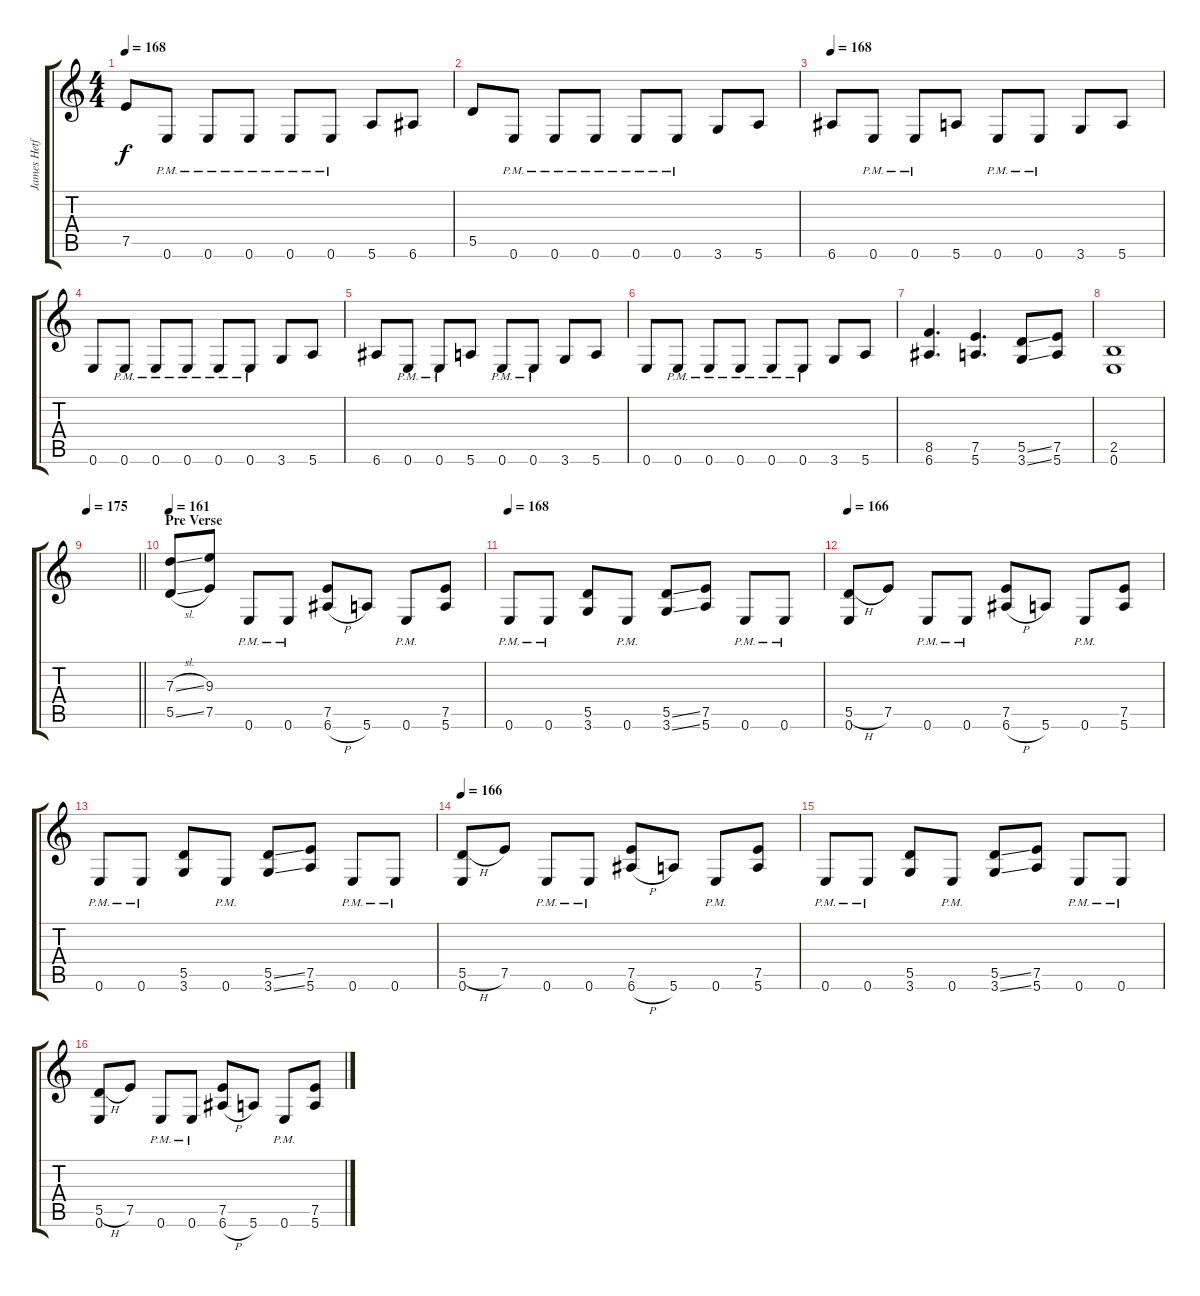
\track ("James Hetfield" "James Hetf") {instrument overdrivenguitar}
\staff {score tabs}
\tuning (E4 B3 G3 D3 A2 E2) {hide}
\ts (4 4)
\tempo 168
\clef g2
\ks c
7.5.8{dy f} 0.6{pm}.8 0.6{pm}.8 0.6{pm}.8 0.6{pm}.8 0.6{pm}.8 5.6.8 6.6.8 |
5.5.8 0.6{pm}.8 0.6{pm}.8 0.6{pm}.8 0.6{pm}.8 0.6{pm}.8 3.6.8 5.6.8 |
\tempo 168
6.6.8 0.6{pm}.8 0.6{pm}.8 5.6.8 0.6{pm}.8 0.6{pm}.8 3.6.8 5.6.8 |
0.6.8 0.6{pm}.8 0.6{pm}.8 0.6{pm}.8 0.6{pm}.8 0.6{pm}.8 3.6.8 5.6.8 |
6.6.8 0.6{pm}.8 0.6{pm}.8 5.6.8 0.6{pm}.8 0.6{pm}.8 3.6.8 5.6.8 |
0.6.8 0.6{pm}.8 0.6{pm}.8 0.6{pm}.8 0.6{pm}.8 0.6{pm}.8 3.6.8 5.6.8 |
(8.5 6.6).4{d} (7.5 5.6).4{d} (5.5{ss} 3.6{ss}).8 (7.5 5.6).8 |
(2.5 0.6).1 |
\tempo 175
\barLineRight lightlight
|
\section ("" "Pre Verse")
\tempo 161
(7.3{sl} 5.5{sl}).8 (9.3 7.5).8 0.6{pm}.8 0.6{pm}.8 (7.5 6.6{h}).8 5.6.8 0.6{pm}.8 (7.5 5.6).8 |
\tempo 168
0.6{pm}.8 0.6{pm}.8 (5.5 3.6).8 0.6{pm}.8 (5.5{ss} 3.6{ss}).8 (7.5 5.6).8 0.6{pm}.8 0.6{pm}.8 |
\tempo 166
(5.5{h} 0.6).8 7.5.8 0.6{pm}.8 0.6{pm}.8 (7.5 6.6{h}).8 5.6.8 0.6{pm}.8 (7.5 5.6).8 |
0.6{pm}.8 0.6{pm}.8 (5.5 3.6).8 0.6{pm}.8 (5.5{ss} 3.6{ss}).8 (7.5 5.6).8 0.6{pm}.8 0.6{pm}.8 |
\tempo 166
(5.5{h} 0.6).8 7.5.8 0.6{pm}.8 0.6{pm}.8 (7.5 6.6{h}).8 5.6.8 0.6{pm}.8 (7.5 5.6).8 |
0.6{pm}.8 0.6{pm}.8 (5.5 3.6).8 0.6{pm}.8 (5.5{ss} 3.6{ss}).8 (7.5 5.6).8 0.6{pm}.8 0.6{pm}.8 |
(5.5{h} 0.6).8 7.5.8 0.6{pm}.8 0.6{pm}.8 (7.5 6.6{h}).8 5.6.8 0.6{pm}.8 (7.5 5.6).8
